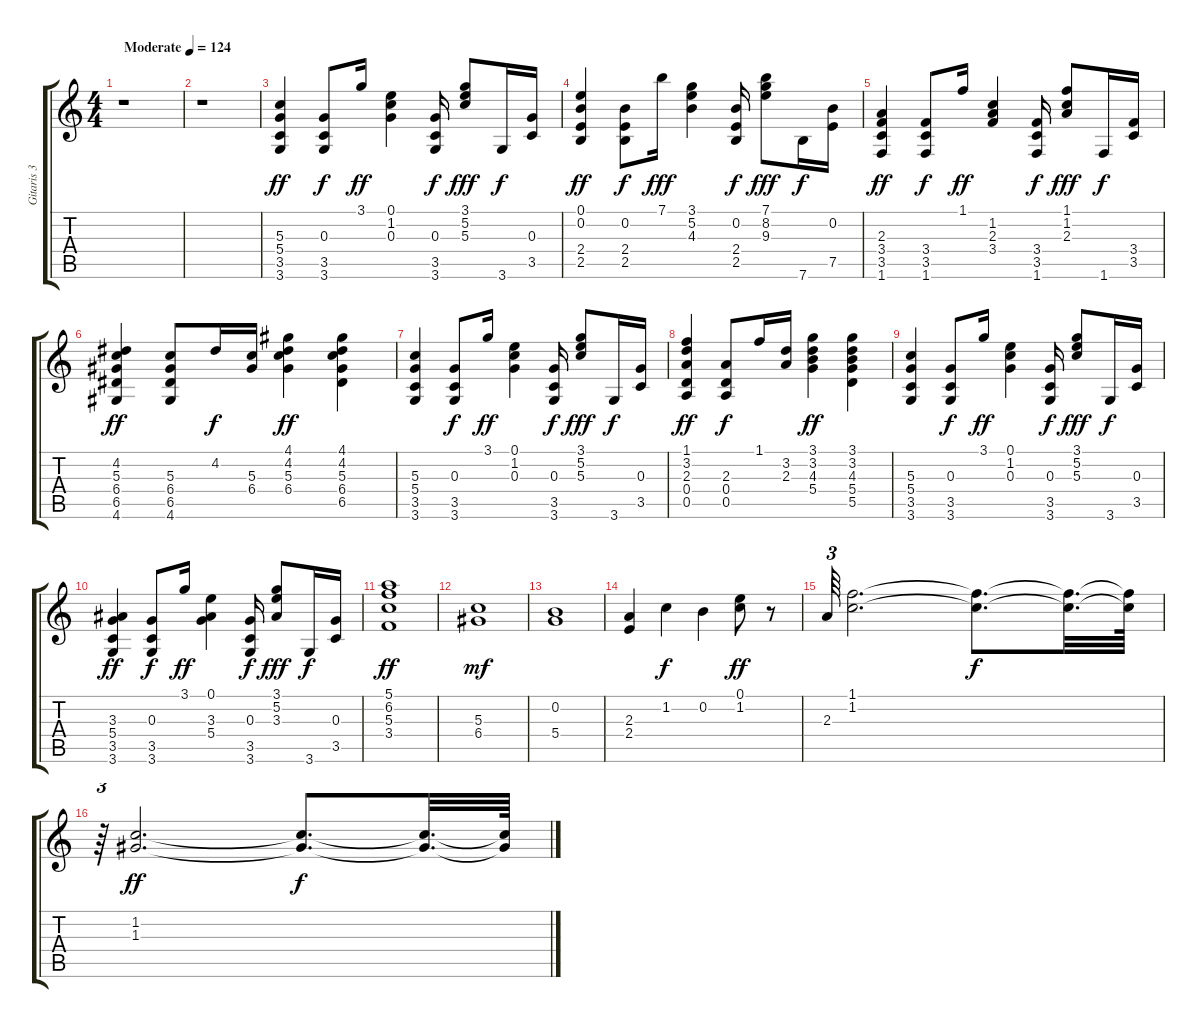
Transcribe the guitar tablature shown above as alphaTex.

\track ("Gitaris 3" "Gitaris 3") {instrument acousticguitarsteel}
\staff {score tabs}
\tuning (E4 B3 G3 D3 A2 E2) {hide}
\ts (4 4)
\tempo (124 "Moderate")
\clef g2
\ks c
r.1{dy ff instrument acousticguitarsteel} |
r.1 |
(5.3 5.4 3.5 3.6).4 (0.3 3.5 3.6).8{dy f} 3.1.16{dy ff} (0.1 1.2 0.3).4 (0.3 3.5 3.6).16{dy f} (3.1 5.2 5.3).8{dy fff} 3.6.16{dy f} (0.3 3.5).16 |
(0.1 0.2 2.4 2.5).4{dy ff} (0.2 2.4 2.5).8{dy f} 7.1.16{dy fff} (3.1 5.2 4.3).4 (0.2 2.4 2.5).16{dy f} (7.1 8.2 9.3).8{dy fff} 7.6.16{dy f} (0.2 7.5).16 |
(2.3 3.4 3.5 1.6).4{dy ff} (3.4 3.5 1.6).8{dy f} 1.1.16{dy ff} (1.2 2.3 3.4).4 (3.4 3.5 1.6).16{dy f} (1.1 1.2 2.3).8{dy fff} 1.6.16{dy f} (3.4 3.5).16 |
(4.2 5.3 6.4 6.5 4.6).4{dy ff} (5.3 6.4 6.5 4.6).8 4.2.16{dy f} (5.3 6.4).16 (4.1 4.2 5.3 6.4).4{dy ff} (4.1 4.2 5.3 6.4 6.5).4 |
(5.3 5.4 3.5 3.6).4 (0.3 3.5 3.6).8{dy f} 3.1.16{dy ff} (0.1 1.2 0.3).4 (0.3 3.5 3.6).16{dy f} (3.1 5.2 5.3).8{dy fff} 3.6.16{dy f} (0.3 3.5).16 |
(1.1 3.2 2.3 0.4 0.5).4{dy ff} (2.3 0.4 0.5).8{dy f} 1.1.16 (3.2 2.3).16 (3.1 3.2 4.3 5.4).4{dy ff} (3.1 3.2 4.3 5.4 5.5).4 |
(5.3 5.4 3.5 3.6).4 (0.3 3.5 3.6).8{dy f} 3.1.16{dy ff} (0.1 1.2 0.3).4 (0.3 3.5 3.6).16{dy f} (3.1 5.2 5.3).8{dy fff} 3.6.16{dy f} (0.3 3.5).16 |
(3.3 5.4 3.5 3.6).4{dy ff} (0.3 3.5 3.6).8{dy f} 3.1.16{dy ff} (0.1 3.3 5.4).4 (0.3 3.5 3.6).16{dy f} (3.1 5.2 3.3).8{dy fff} 3.6.16{dy f} (0.3 3.5).16 |
(5.1 6.2 5.3 3.4).1{dy ff} |
(5.3 6.4).1{dy mf} |
(0.2 5.4).1 |
(2.3 2.4).4 1.2.4{dy f} 0.2.4 (0.1 1.2).8{dy ff} r.8 |
2.3.64{tu (3 2)} (1.1 1.2).2{d} (1.1{t} 1.2{t}).8{d dy f} (1.1{t} 1.2{t}).32{d} (1.1{t} 1.2{t}).64 |
r.64{tu (3 2)} (1.2 1.3).2{d dy ff} (1.2{t} 1.3{t}).8{d dy f} (1.2{t} 1.3{t}).32{d} (1.2{t} 1.3{t}).64
